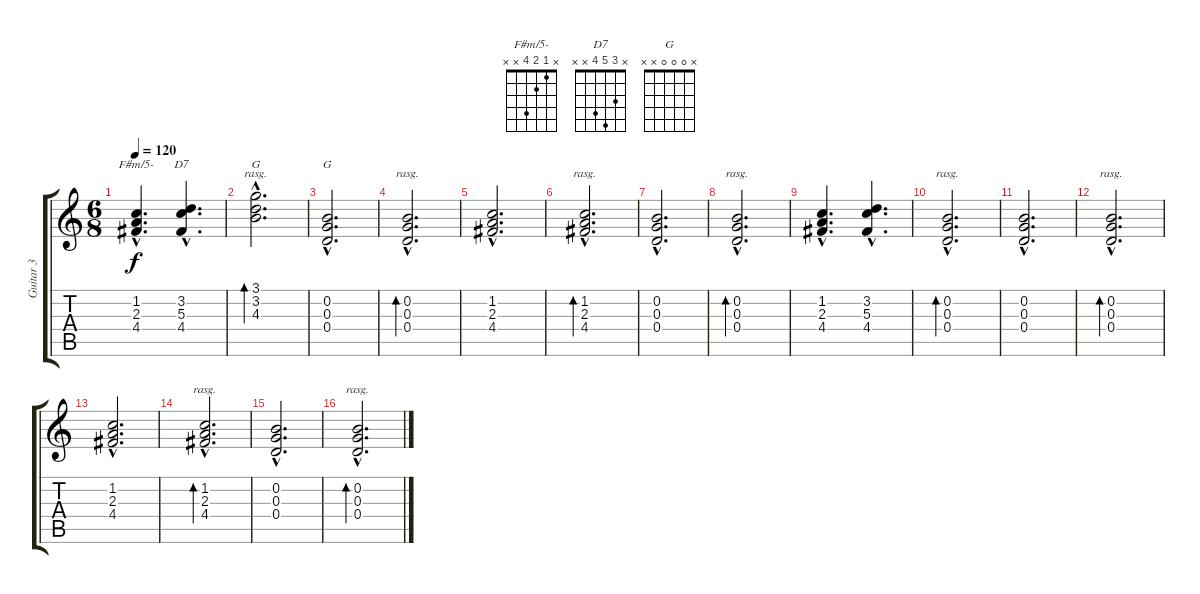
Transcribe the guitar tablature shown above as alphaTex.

\track ("Guitar 3" "Guitar 3") {instrument acousticguitarsteel}
\staff {score tabs}
\tuning (E4 B3 G3 D3 A2 E2) {hide}
\chord ("F#m/5-" x 1 2 4 x x)
\chord ("D7" x 3 5 4 x x)
\chord ("G" 3 3 4 x x x) {barre 3}
\chord ("G" x 0 0 0 x x)
\ts (6 8)
\tempo 120
\clef g2
\ks c
(1.2{hac} 2.3{hac} 4.4{hac}).4{d ch "F#m/5-" dy f} (3.2{hac} 5.3{hac} 4.4{hac}).4{d ch "D7"} |
(3.1{hac} 3.2{hac} 4.3{hac}).2{d bd 480 ch "G" rasg ii} |
(0.2{hac} 0.3{hac} 0.4{hac}).2{d ch "G"} |
(0.2{hac} 0.3{hac} 0.4{hac}).2{d bd 480 rasg ii} |
(1.2{hac} 2.3{hac} 4.4{hac}).2{d} |
(1.2{hac} 2.3{hac} 4.4{hac}).2{d bd 480 rasg ii} |
(0.2{hac} 0.3{hac} 0.4{hac}).2{d} |
(0.2{hac} 0.3{hac} 0.4{hac}).2{d bd 480 rasg ii} |
(1.2{hac} 2.3{hac} 4.4{hac}).4{d} (3.2{hac} 5.3{hac} 4.4{hac}).4{d} |
(0.2{hac} 0.3{hac} 0.4{hac}).2{d bd 480 rasg ii} |
(0.2{hac} 0.3{hac} 0.4{hac}).2{d} |
(0.2{hac} 0.3{hac} 0.4{hac}).2{d bd 480 rasg ii} |
(1.2{hac} 2.3{hac} 4.4{hac}).2{d} |
(1.2{hac} 2.3{hac} 4.4{hac}).2{d bd 480 rasg ii} |
(0.2{hac} 0.3{hac} 0.4{hac}).2{d} |
(0.2{hac} 0.3{hac} 0.4{hac}).2{d bd 480 rasg ii}
